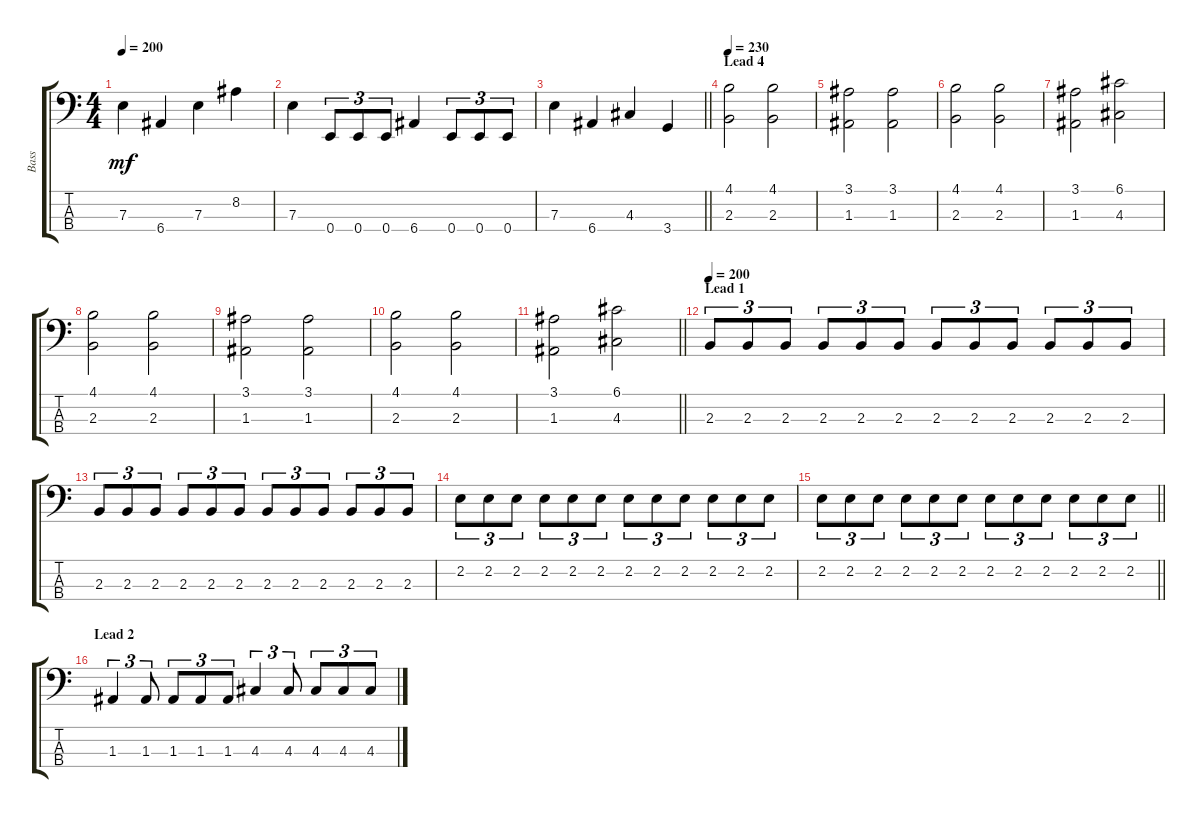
\track ("Bass" "Bass") {instrument electricbassfinger}
\staff {score tabs}
\tuning (G2 D2 A1 E1) {hide}
\ts (4 4)
\tempo 200
\clef f4
\ks c
7.3.4{dy mf} 6.4.4 7.3.4 8.2.4 |
7.3.4 0.4.8{tu (3 2)} 0.4.8{tu (3 2)} 0.4.8{tu (3 2)} 6.4.4 0.4.8{tu (3 2)} 0.4.8{tu (3 2)} 0.4.8{tu (3 2)} |
\barLineRight lightlight
7.3.4 6.4.4 4.3.4 3.4.4 |
\section ("" "Lead 4")
\tempo 230
(4.1 2.3).2 (4.1 2.3).2 |
(3.1 1.3).2 (3.1 1.3).2 |
(4.1 2.3).2 (4.1 2.3).2 |
(3.1 1.3).2 (6.1 4.3).2 |
(4.1 2.3).2 (4.1 2.3).2 |
(3.1 1.3).2 (3.1 1.3).2 |
(4.1 2.3).2 (4.1 2.3).2 |
\barLineRight lightlight
(3.1 1.3).2 (6.1 4.3).2 |
\section ("" "Lead 1")
\tempo 200
2.3.8{tu (3 2)} 2.3.8{tu (3 2)} 2.3.8{tu (3 2)} 2.3.8{tu (3 2)} 2.3.8{tu (3 2)} 2.3.8{tu (3 2)} 2.3.8{tu (3 2)} 2.3.8{tu (3 2)} 2.3.8{tu (3 2)} 2.3.8{tu (3 2)} 2.3.8{tu (3 2)} 2.3.8{tu (3 2)} |
2.3.8{tu (3 2)} 2.3.8{tu (3 2)} 2.3.8{tu (3 2)} 2.3.8{tu (3 2)} 2.3.8{tu (3 2)} 2.3.8{tu (3 2)} 2.3.8{tu (3 2)} 2.3.8{tu (3 2)} 2.3.8{tu (3 2)} 2.3.8{tu (3 2)} 2.3.8{tu (3 2)} 2.3.8{tu (3 2)} |
2.2.8{tu (3 2)} 2.2.8{tu (3 2)} 2.2.8{tu (3 2)} 2.2.8{tu (3 2)} 2.2.8{tu (3 2)} 2.2.8{tu (3 2)} 2.2.8{tu (3 2)} 2.2.8{tu (3 2)} 2.2.8{tu (3 2)} 2.2.8{tu (3 2)} 2.2.8{tu (3 2)} 2.2.8{tu (3 2)} |
\barLineRight lightlight
2.2.8{tu (3 2)} 2.2.8{tu (3 2)} 2.2.8{tu (3 2)} 2.2.8{tu (3 2)} 2.2.8{tu (3 2)} 2.2.8{tu (3 2)} 2.2.8{tu (3 2)} 2.2.8{tu (3 2)} 2.2.8{tu (3 2)} 2.2.8{tu (3 2)} 2.2.8{tu (3 2)} 2.2.8{tu (3 2)} |
\section ("" "Lead 2")
1.3.4{tu (3 2)} 1.3.8{tu (3 2)} 1.3.8{tu (3 2)} 1.3.8{tu (3 2)} 1.3.8{tu (3 2)} 4.3.4{tu (3 2)} 4.3.8{tu (3 2)} 4.3.8{tu (3 2)} 4.3.8{tu (3 2)} 4.3.8{tu (3 2)}
